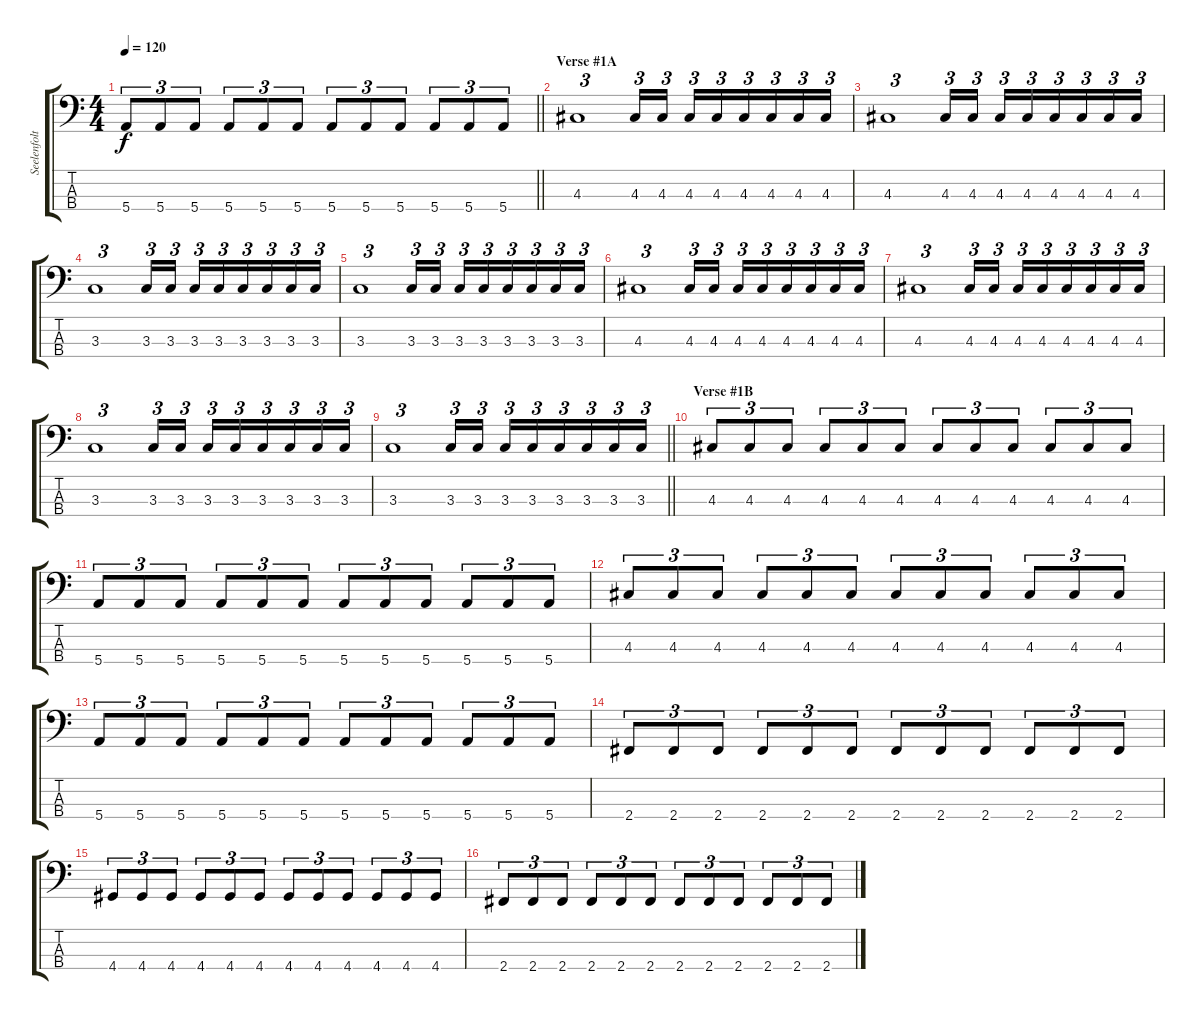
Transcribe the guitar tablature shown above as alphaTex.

\track ("Seelenfolter (Bass)" "Seelenfolt") {instrument electricbasspick}
\staff {score tabs}
\tuning (G2 D2 A1 E1) {hide}
\ts (4 4)
\tempo 120
\clef f4
\barLineRight lightlight
\ks c
5.4.8{tu (3 2) dy f} 5.4.8{tu (3 2)} 5.4.8{tu (3 2)} 5.4.8{tu (3 2)} 5.4.8{tu (3 2)} 5.4.8{tu (3 2)} 5.4.8{tu (3 2)} 5.4.8{tu (3 2)} 5.4.8{tu (3 2)} 5.4.8{tu (3 2)} 5.4.8{tu (3 2)} 5.4.8{tu (3 2)} |
\section ("" "Verse #1A")
4.3.1{tu (3 2)} 4.3.16{tu (3 2)} 4.3.16{tu (3 2)} 4.3.16{tu (3 2)} 4.3.16{tu (3 2)} 4.3.16{tu (3 2)} 4.3.16{tu (3 2)} 4.3.16{tu (3 2)} 4.3.16{tu (3 2)} |
4.3.1{tu (3 2)} 4.3.16{tu (3 2)} 4.3.16{tu (3 2)} 4.3.16{tu (3 2)} 4.3.16{tu (3 2)} 4.3.16{tu (3 2)} 4.3.16{tu (3 2)} 4.3.16{tu (3 2)} 4.3.16{tu (3 2)} |
3.3.1{tu (3 2)} 3.3.16{tu (3 2)} 3.3.16{tu (3 2)} 3.3.16{tu (3 2)} 3.3.16{tu (3 2)} 3.3.16{tu (3 2)} 3.3.16{tu (3 2)} 3.3.16{tu (3 2)} 3.3.16{tu (3 2)} |
3.3.1{tu (3 2)} 3.3.16{tu (3 2)} 3.3.16{tu (3 2)} 3.3.16{tu (3 2)} 3.3.16{tu (3 2)} 3.3.16{tu (3 2)} 3.3.16{tu (3 2)} 3.3.16{tu (3 2)} 3.3.16{tu (3 2)} |
4.3.1{tu (3 2)} 4.3.16{tu (3 2)} 4.3.16{tu (3 2)} 4.3.16{tu (3 2)} 4.3.16{tu (3 2)} 4.3.16{tu (3 2)} 4.3.16{tu (3 2)} 4.3.16{tu (3 2)} 4.3.16{tu (3 2)} |
4.3.1{tu (3 2)} 4.3.16{tu (3 2)} 4.3.16{tu (3 2)} 4.3.16{tu (3 2)} 4.3.16{tu (3 2)} 4.3.16{tu (3 2)} 4.3.16{tu (3 2)} 4.3.16{tu (3 2)} 4.3.16{tu (3 2)} |
3.3.1{tu (3 2)} 3.3.16{tu (3 2)} 3.3.16{tu (3 2)} 3.3.16{tu (3 2)} 3.3.16{tu (3 2)} 3.3.16{tu (3 2)} 3.3.16{tu (3 2)} 3.3.16{tu (3 2)} 3.3.16{tu (3 2)} |
\barLineRight lightlight
3.3.1{tu (3 2)} 3.3.16{tu (3 2)} 3.3.16{tu (3 2)} 3.3.16{tu (3 2)} 3.3.16{tu (3 2)} 3.3.16{tu (3 2)} 3.3.16{tu (3 2)} 3.3.16{tu (3 2)} 3.3.16{tu (3 2)} |
\section ("" "Verse #1B")
4.3.8{tu (3 2)} 4.3.8{tu (3 2)} 4.3.8{tu (3 2)} 4.3.8{tu (3 2)} 4.3.8{tu (3 2)} 4.3.8{tu (3 2)} 4.3.8{tu (3 2)} 4.3.8{tu (3 2)} 4.3.8{tu (3 2)} 4.3.8{tu (3 2)} 4.3.8{tu (3 2)} 4.3.8{tu (3 2)} |
5.4.8{tu (3 2)} 5.4.8{tu (3 2)} 5.4.8{tu (3 2)} 5.4.8{tu (3 2)} 5.4.8{tu (3 2)} 5.4.8{tu (3 2)} 5.4.8{tu (3 2)} 5.4.8{tu (3 2)} 5.4.8{tu (3 2)} 5.4.8{tu (3 2)} 5.4.8{tu (3 2)} 5.4.8{tu (3 2)} |
4.3.8{tu (3 2)} 4.3.8{tu (3 2)} 4.3.8{tu (3 2)} 4.3.8{tu (3 2)} 4.3.8{tu (3 2)} 4.3.8{tu (3 2)} 4.3.8{tu (3 2)} 4.3.8{tu (3 2)} 4.3.8{tu (3 2)} 4.3.8{tu (3 2)} 4.3.8{tu (3 2)} 4.3.8{tu (3 2)} |
5.4.8{tu (3 2)} 5.4.8{tu (3 2)} 5.4.8{tu (3 2)} 5.4.8{tu (3 2)} 5.4.8{tu (3 2)} 5.4.8{tu (3 2)} 5.4.8{tu (3 2)} 5.4.8{tu (3 2)} 5.4.8{tu (3 2)} 5.4.8{tu (3 2)} 5.4.8{tu (3 2)} 5.4.8{tu (3 2)} |
2.4.8{tu (3 2)} 2.4.8{tu (3 2)} 2.4.8{tu (3 2)} 2.4.8{tu (3 2)} 2.4.8{tu (3 2)} 2.4.8{tu (3 2)} 2.4.8{tu (3 2)} 2.4.8{tu (3 2)} 2.4.8{tu (3 2)} 2.4.8{tu (3 2)} 2.4.8{tu (3 2)} 2.4.8{tu (3 2)} |
4.4.8{tu (3 2)} 4.4.8{tu (3 2)} 4.4.8{tu (3 2)} 4.4.8{tu (3 2)} 4.4.8{tu (3 2)} 4.4.8{tu (3 2)} 4.4.8{tu (3 2)} 4.4.8{tu (3 2)} 4.4.8{tu (3 2)} 4.4.8{tu (3 2)} 4.4.8{tu (3 2)} 4.4.8{tu (3 2)} |
2.4.8{tu (3 2)} 2.4.8{tu (3 2)} 2.4.8{tu (3 2)} 2.4.8{tu (3 2)} 2.4.8{tu (3 2)} 2.4.8{tu (3 2)} 2.4.8{tu (3 2)} 2.4.8{tu (3 2)} 2.4.8{tu (3 2)} 2.4.8{tu (3 2)} 2.4.8{tu (3 2)} 2.4.8{tu (3 2)}
